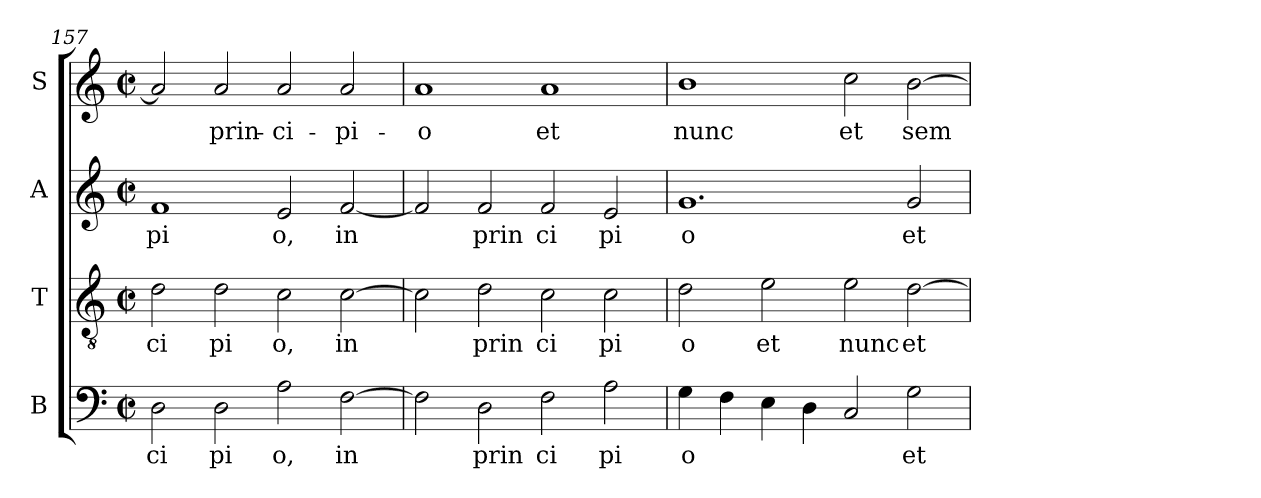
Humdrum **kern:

**kern	**text	**kern	**text	**kern	**text	**kern	**text
*part4	*part4	*part3	*part3	*part2	*part2	*part1	*part1
*staff4	*staff4	*staff3	*staff3	*staff2	*staff2	*staff1	*staff1
*I"B	*	*I"T	*	*I"A	*	*I"S	*
*I'B	*	*I'T	*	*I'A	*	*I'S	*
!!LO:PB:g=z
*clefF4	*	*clefGv2	*	*clefG2	*	*clefG2	*
*k[]	*	*k[]	*	*k[]	*	*k[]	*
*C:	*	*C:	*	*C:	*	*C:	*
*M2/2	*	*M2/2	*	*M2/2	*	*M2/2	*
*met(c|)	*	*met(c|)	*	*met(c|)	*	*met(c|)	*
=157	=157	=157	=157	=157	=157	=157	=157
!	!LO:LY:b:cj	!	!LO:LY:b:cj	!	!LO:LY:b:cj	!	!LO:LY:b:cj
2D\	ci	2d\	-ci	1f	-pi	2a/]	.
!	!LO:LY:b:cj	!	!LO:LY:b:cj	!	!	!	!LO:LY:b:cj
2D\	pi	2d\	pi	.	.	2a/	prin-
!	!LO:LY:b:cj	!	!LO:LY:b:cj	!	!LO:LY:b:cj	!	!LO:LY:b:cj
2A\	o,	2c\	o,	2e/	o,	2a/	-ci-
!	!LO:LY:b:cj	!	!LO:LY:b:cj	!	!LO:LY:b:cj	!	!LO:LY:b:cj
[>2F\	in	[>2c\	in	[<2f/	in	2a/	-pi-
=158	=158	=158	=158	=158	=158	=158	=158
!	!LO:LY:b:cj	!	!LO:LY:b:cj	!	!LO:LY:b:cj	!	!LO:LY:b:cj
2F\]	.	2c\]	.	2f/]	.	1a	-o
!	!LO:LY:b:cj	!	!LO:LY:b:cj	!	!LO:LY:b:cj	!	!
2D\	prin	2d\	prin	2f/	prin	.	.
!	!LO:LY:b:cj	!	!LO:LY:b:cj	!	!LO:LY:b:cj	!	!LO:LY:b:cj
2F\	ci	2c\	ci	2f/	ci	1a	et
!	!LO:LY:b:cj	!	!LO:LY:b:cj	!	!LO:LY:b:cj	!	!
2A\	pi	2c\	pi	2e/	pi	.	.
=159	=159	=159	=159	=159	=159	=159	=159
!	!LO:LY:b:cj	!	!LO:LY:b:cj	!	!LO:LY:b:cj	!	!LO:LY:b:cj
4G\	o	2d\	o	1.g	o	1b	nunc
!	!LO:LY:b:cj	!	!	!	!	!	!
4F\	.	.	.	.	.	.	.
!	!LO:LY:b:cj	!	!LO:LY:b:cj	!	!	!	!
4E\	.	2e\	et	.	.	.	.
!	!LO:LY:b:cj	!	!	!	!	!	!
4D\	.	.	.	.	.	.	.
!	!LO:LY:b:cj	!	!LO:LY:b:cj	!	!	!	!LO:LY:b:cj
2C/	.	2e\	nunc	.	.	2cc\	et
!	!LO:LY:b:cj	!	!LO:LY:b:cj	!	!LO:LY:b:cj	!	!LO:LY:b:cj
2G\	et	[>2d\	et	2g/	et	[>2b\	sem-
=	=	=	=	=	=	=	=
*-	*-	*-	*-	*-	*-	*-	*-
